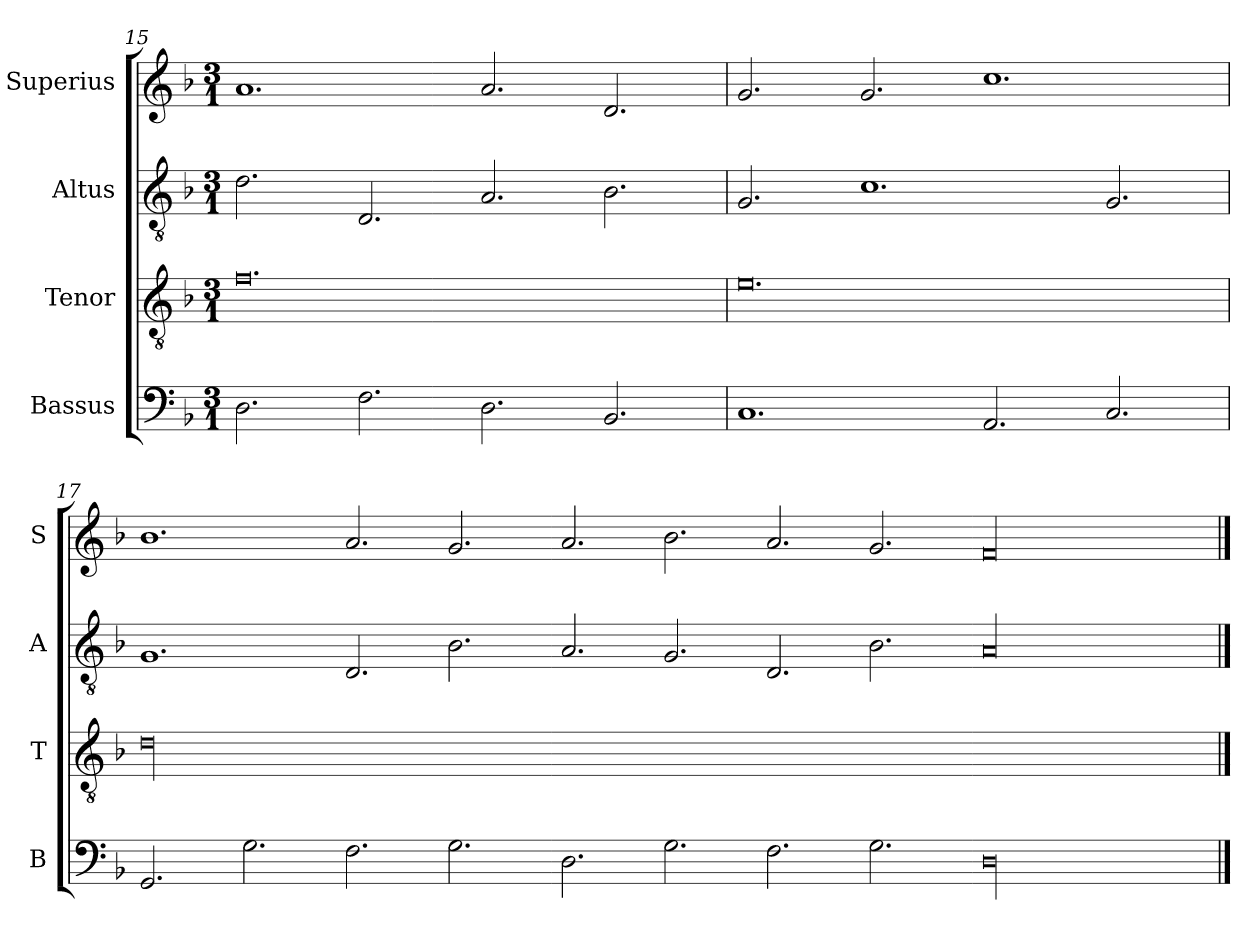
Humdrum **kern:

**kern	**kern	**kern	**kern
*part4	*part3	*part2	*part1
*staff4	*staff3	*staff2	*staff1
*I"Bassus	*I"Tenor	*I"Altus	*I"Superius
*I'B	*I'T	*I'A	*I'S
*clefF4	*clefGv2	*clefGv2	*clefG2
*k[b-]	*k[b-]	*k[b-]	*k[b-]
*M3/1	*M3/1	*M3/1	*M3/1
=15	=15	=15	=15
2.D\	0.f	2.d\	1.a
2.F\	.	2.D/	.
2.D\	.	2.A/	2.a/
2.BB-/	.	2.B-\	2.d/
=16	=16	=16	=16
1.C	0.e	2.G/	2.g/
.	.	1.c	2.g/
2.AA/	.	.	1.cc
2.C/	.	2.G/	.
=17	=17	=17	=17
!	!LO:N:vis=00	!	!
2.GG/	0.d	1.G	1.b-
2.G\	.	.	.
2.F\	.	2.D/	2.a/
2.G\	.	2.B-\	2.g/
=18-	=18-	=18-	=18-
2.D\	0.dyy	2.A/	2.a/
2.G\	.	2.G/	2.b-\
2.F\	.	2.D/	2.a/
2.G\	.	2.B-\	2.g/
=19-	=19-	=19-	=19-
!LO:N:vis=00	!	!LO:N:vis=00	!LO:N:vis=00
0.D	0.dyy	0.A	0.f
==	==	==	==
*-	*-	*-	*-
